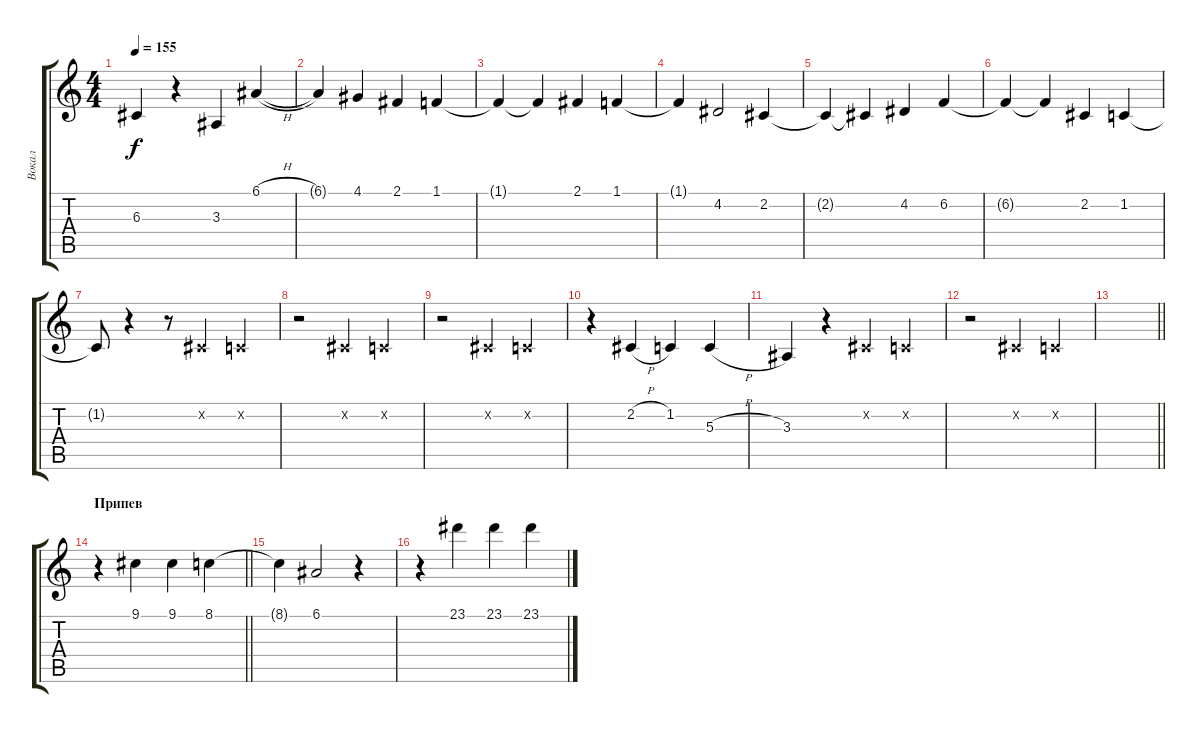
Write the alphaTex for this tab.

\track ("Вокал" "Вокал") {instrument tremolostrings}
\staff {score tabs}
\tuning (E4 B3 G3 D3 A2 E2) {hide}
\ts (4 4)
\tempo 155
\clef g2
\ks c
6.3{t}.4{dy f} r.4 3.3.4 6.1{h}.4 |
6.1{t}.4 4.1.4 2.1.4 1.1.4 |
1.1{t}.4 1.1{t}.4 2.1.4 1.1.4 |
1.1{t}.4 4.2.2 2.2.4 |
2.2{t}.4 2.2{t}.4 4.2.4 6.2.4 |
6.2{t}.4 6.2{t}.4 2.2.4 1.2.4 |
1.2{t}.8 r.4 r.8 2.2{x}.4 1.2{x}.4 |
r.2 2.2{x}.4 1.2{x}.4 |
r.2 2.2{x}.4 1.2{x}.4 |
r.4{volume 12} 2.2{h}.4 1.2.4 5.3{h}.4 |
3.3.4 r.4 2.2{x}.4 1.2{x}.4 |
r.2 2.2{x}.4 1.2{x}.4 |
\barLineRight lightlight
|
\section ("" "Припев")
\barLineRight lightlight
r.4{balance 2} 9.1.4 9.1.4 8.1.4 |
8.1{t}.4 6.1.2 r.4 |
r.4{volume 13 balance 8} 23.1.4 23.1.4 23.1.4
